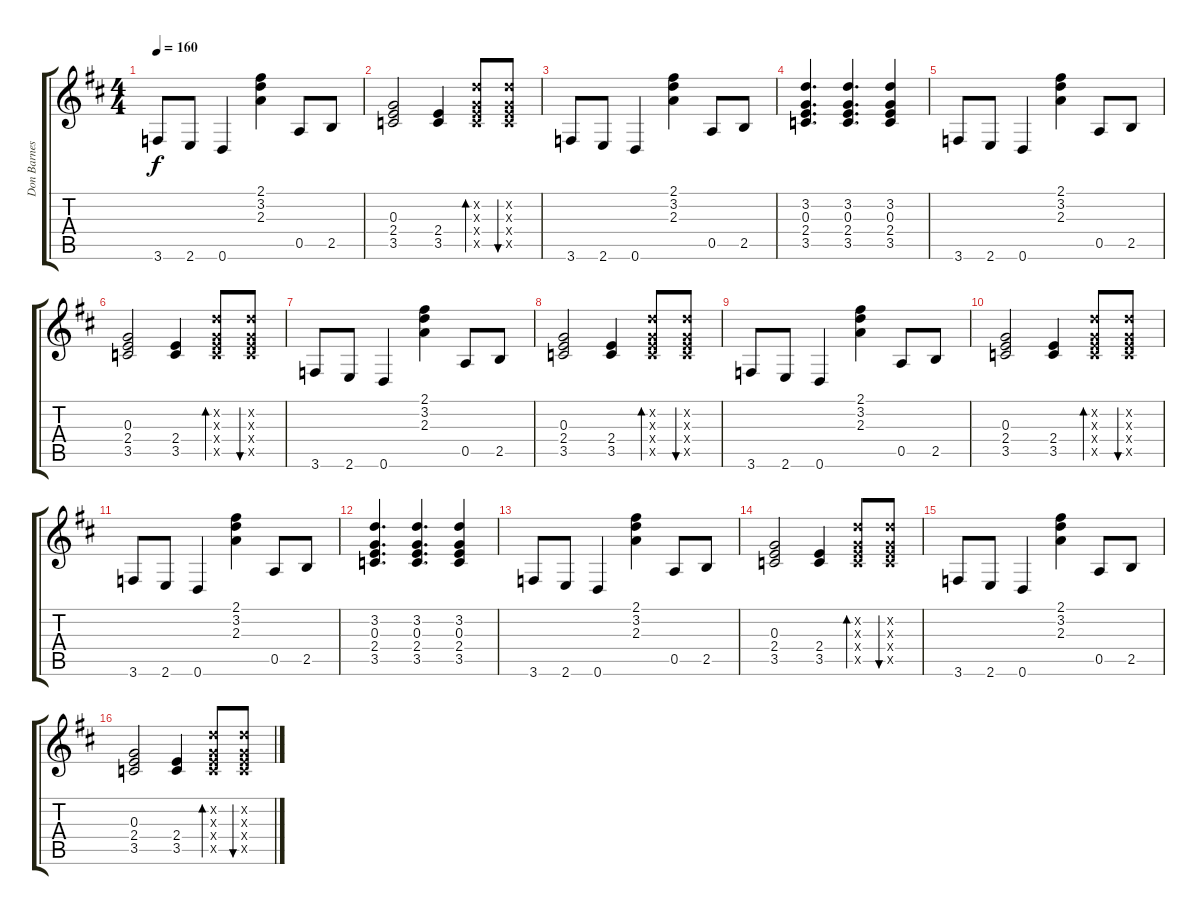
\track ("Don Barnes Guitar" "Don Barnes") {instrument overdrivenguitar}
\staff {score tabs}
\tuning (E4 B3 G3 D3 A2 D2) {hide}
\ts (4 4)
\tempo 160
\clef g2
\ks d
3.6.8{dy f} 2.6.8 0.6.4 (2.1 3.2 2.3).4 0.5.8 2.5.8 |
(0.3 2.4 3.5).2 (2.4 3.5).4 (3.2{x} 0.3{x} 2.4{x} 3.5{x}).8{bd 60} (3.2{x} 0.3{x} 2.4{x} 3.5{x}).8{bu 60} |
3.6.8 2.6.8 0.6.4 (2.1 3.2 2.3).4 0.5.8 2.5.8 |
(3.2 0.3 2.4 3.5).4{d} (3.2 0.3 2.4 3.5).4{d} (3.2 0.3 2.4 3.5).4 |
3.6.8 2.6.8 0.6.4 (2.1 3.2 2.3).4 0.5.8 2.5.8 |
(0.3 2.4 3.5).2 (2.4 3.5).4 (3.2{x} 0.3{x} 2.4{x} 3.5{x}).8{bd 60} (3.2{x} 0.3{x} 2.4{x} 3.5{x}).8{bu 60} |
3.6.8 2.6.8 0.6.4 (2.1 3.2 2.3).4 0.5.8 2.5.8 |
(0.3 2.4 3.5).2 (2.4 3.5).4 (3.2{x} 0.3{x} 2.4{x} 3.5{x}).8{bd 60} (3.2{x} 0.3{x} 2.4{x} 3.5{x}).8{bu 60} |
3.6.8 2.6.8 0.6.4 (2.1 3.2 2.3).4 0.5.8 2.5.8 |
(0.3 2.4 3.5).2 (2.4 3.5).4 (3.2{x} 0.3{x} 2.4{x} 3.5{x}).8{bd 60} (3.2{x} 0.3{x} 2.4{x} 3.5{x}).8{bu 60} |
3.6.8 2.6.8 0.6.4 (2.1 3.2 2.3).4 0.5.8 2.5.8 |
(3.2 0.3 2.4 3.5).4{d} (3.2 0.3 2.4 3.5).4{d} (3.2 0.3 2.4 3.5).4 |
3.6.8 2.6.8 0.6.4 (2.1 3.2 2.3).4 0.5.8 2.5.8 |
(0.3 2.4 3.5).2 (2.4 3.5).4 (3.2{x} 0.3{x} 2.4{x} 3.5{x}).8{bd 60} (3.2{x} 0.3{x} 2.4{x} 3.5{x}).8{bu 60} |
3.6.8 2.6.8 0.6.4 (2.1 3.2 2.3).4 0.5.8 2.5.8 |
(0.3 2.4 3.5).2 (2.4 3.5).4 (3.2{x} 0.3{x} 2.4{x} 3.5{x}).8{bd 60} (3.2{x} 0.3{x} 2.4{x} 3.5{x}).8{bu 60}
